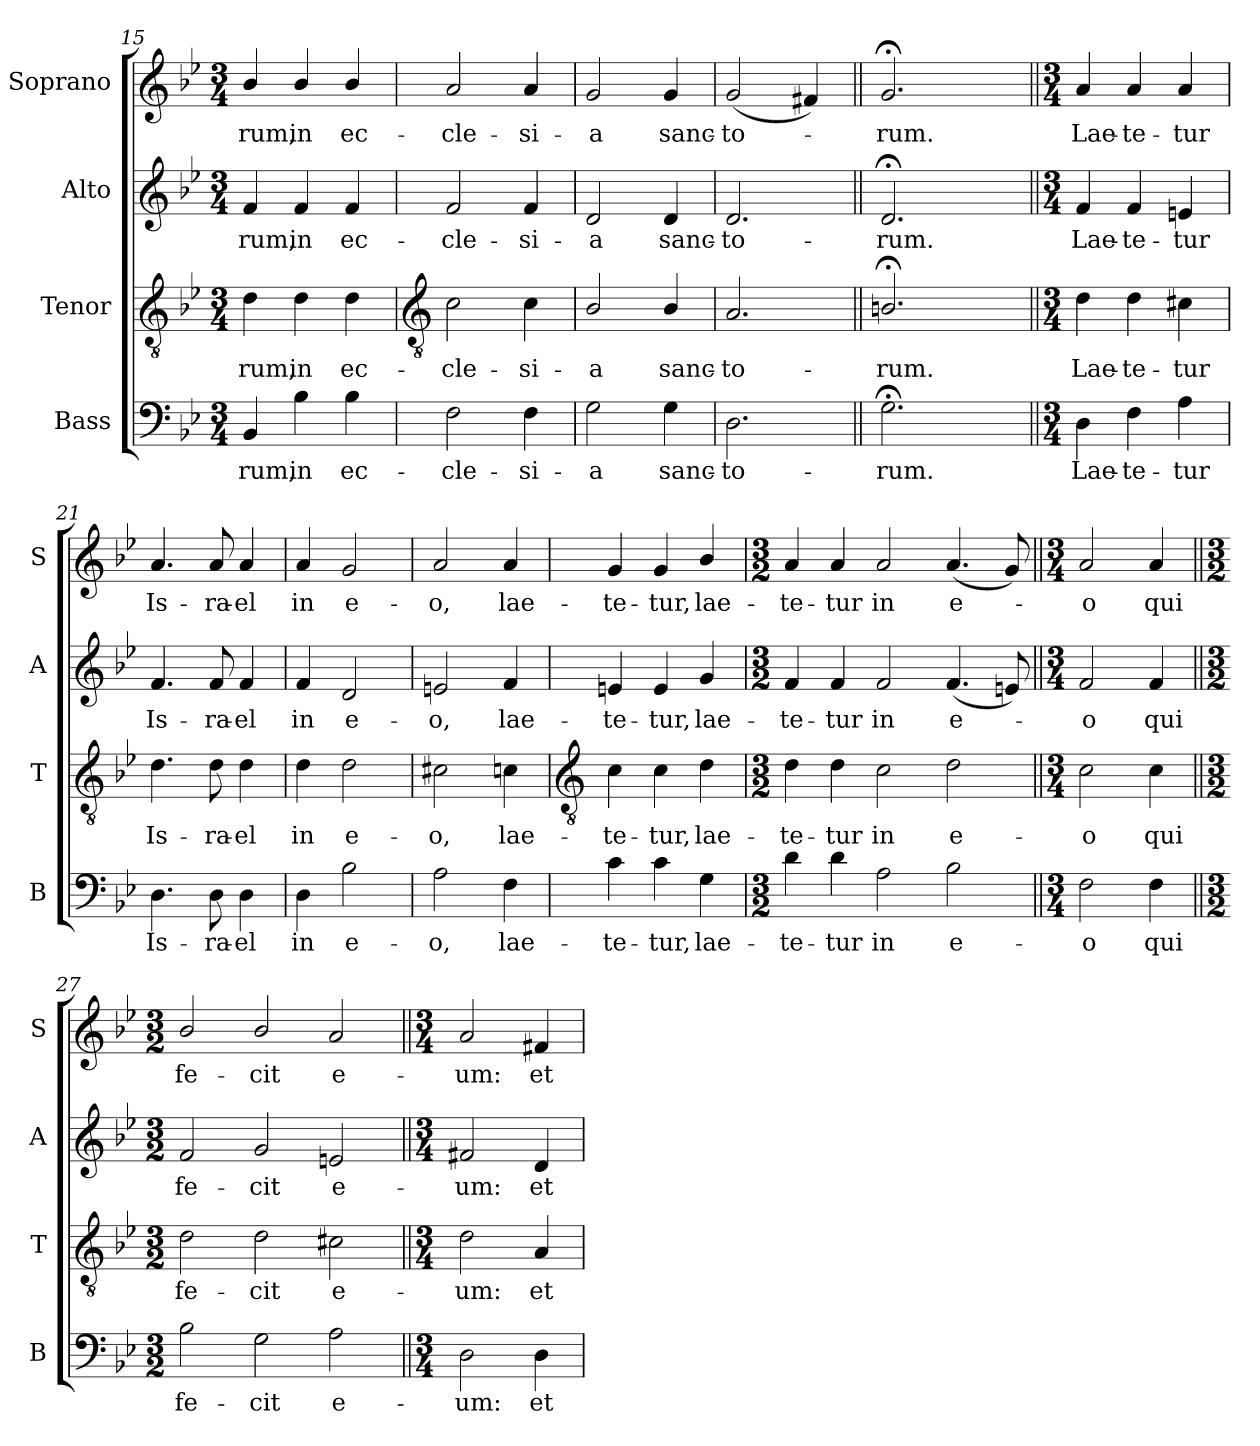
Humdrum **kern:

**kern	**text	**kern	**text	**kern	**text	**kern	**text
*part4	*part4	*part3	*part3	*part2	*part2	*part1	*part1
*staff4	*staff4	*staff3	*staff3	*staff2	*staff2	*staff1	*staff1
*I"Bass	*	*I"Tenor	*	*I"Alto	*	*I"Soprano	*
*I'B	*	*I'T	*	*I'A	*	*I'S	*
*clefF4	*	*clefGv2	*	*clefG2	*	*clefG2	*
*k[b-e-]	*	*k[b-e-]	*	*k[b-e-]	*	*k[b-e-]	*
*B-:	*	*B-:	*	*B-:	*	*B-:	*
*M3/4	*	*M3/4	*	*M3/4	*	*M3/4	*
=15	=15	=15	=15	=15	=15	=15	=15
!	!LO:LY:b	!	!LO:LY:b	!	!LO:LY:b	!	!LO:LY:b
4BB-	-rum,	4d	-rum,	4f	-rum,	4b-/	rum,
!	!LO:LY:b	!	!LO:LY:b	!	!LO:LY:b	!	!LO:LY:b
4B-	in	4d	in	4f	in	4b-/	in
!	!LO:LY:b	!	!LO:LY:b	!	!LO:LY:b	!	!LO:LY:b
4B-	ec-	4d	ec-	4f	ec-	4b-/	ec-
!!LO:LB:g=z
=16	=16	=16	=16	=16	=16	=16	=16
*	*	*clefGv2	*	*	*	*	*
!	!LO:LY:b	!	!LO:LY:b	!	!LO:LY:b	!	!LO:LY:b
2F	-cle-	2c	-cle-	2f	-cle-	2a	-cle-
!	!LO:LY:b	!	!LO:LY:b	!	!LO:LY:b	!	!LO:LY:b
4F	-si-	4c	-si-	4f	-si-	4a	-si-
=17	=17	=17	=17	=17	=17	=17	=17
!	!LO:LY:b	!	!LO:LY:b	!	!LO:LY:b	!	!LO:LY:b
2G	-a	2B-/	-a	2d	-a	2g	-a
!	!LO:LY:b	!	!LO:LY:b	!	!LO:LY:b	!	!LO:LY:b
4G	sanc-	4B-/	sanc-	4d	sanc-	4g	sanc-
=18	=18	=18	=18	=18	=18	=18	=18
!	!LO:LY:b	!	!LO:LY:b	!	!LO:LY:b	!	!LO:LY:b
2.D	-to-	2.A	-to-	2.d	to-	(<2g	-to-
.	.	.	.	.	.	4f#X)	.
=19||	=19||	=19||	=19||	=19||	=19||	=19||	=19||
!	!LO:LY:b	!	!LO:LY:b	!	!LO:LY:b	!	!LO:LY:b
2.G;<	-rum.	2.Bn;</	-rum.	2.d;<	-rum.	2.g;<	rum.
4ryy	.	4ryy	.	4ryy	.	4ryy	.
=20||	=20||	=20||	=20||	=20||	=20||	=20||	=20||
*M3/4	*	*M3/4	*	*M3/4	*	*M3/4	*
!	!LO:LY:b	!	!LO:LY:b	!	!LO:LY:b	!	!LO:LY:b
4D	Lae-	4d	Lae-	4f	Lae-	4a	Lae-
!	!LO:LY:b	!	!LO:LY:b	!	!LO:LY:b	!	!LO:LY:b
4F	-te-	4d	-te-	4f	-te-	4a	-te-
!	!LO:LY:b	!	!LO:LY:b	!	!LO:LY:b	!	!LO:LY:b
4A	-tur	4c#X	-tur	4en	-tur	4a	-tur
=21	=21	=21	=21	=21	=21	=21	=21
!	!LO:LY:b	!	!LO:LY:b	!	!LO:LY:b	!	!LO:LY:b
4.D	Is-	4.d	Is-	4.f	Is-	4.a	Is-
!	!LO:LY:b	!	!LO:LY:b	!	!LO:LY:b	!	!LO:LY:b
8D	-ra-	8d	-ra-	8f	-ra-	8a	-ra-
!	!LO:LY:b	!	!LO:LY:b	!	!LO:LY:b	!	!LO:LY:b
4D	-el	4d	-el	4f	-el	4a	-el
=22	=22	=22	=22	=22	=22	=22	=22
!	!LO:LY:b	!	!LO:LY:b	!	!LO:LY:b	!	!LO:LY:b
4D	in	4d	in	4f	in	4a	in
!	!LO:LY:b	!	!LO:LY:b	!	!LO:LY:b	!	!LO:LY:b
2B-	e-	2d	e-	2d	e-	2g	e-
=23	=23	=23	=23	=23	=23	=23	=23
!	!LO:LY:b	!	!LO:LY:b	!	!LO:LY:b	!	!LO:LY:b
2A	-o,	2c#X	-o,	2en	-o,	2a	-o,
!	!LO:LY:b	!	!LO:LY:b	!	!LO:LY:b	!	!LO:LY:b
4F	lae-	4cn	lae-	4f	lae-	4a	lae-
!!LO:LB:g=z
=24	=24	=24	=24	=24	=24	=24	=24
*	*	*clefGv2	*	*	*	*	*
!	!LO:LY:b	!	!LO:LY:b	!	!LO:LY:b	!	!LO:LY:b
4c	-te-	4c	-te-	4en	-te-	4g	-te-
!	!LO:LY:b	!	!LO:LY:b	!	!LO:LY:b	!	!LO:LY:b
4c	-tur,	4c	-tur,	4e	-tur,	4g	-tur,
!	!LO:LY:b	!	!LO:LY:b	!	!LO:LY:b	!	!LO:LY:b
4G	lae-	4d	lae-	4g	lae-	4b-/	lae-
=25	=25	=25	=25	=25	=25	=25	=25
*M3/2	*	*M3/2	*	*M3/2	*	*M3/2	*
!	!LO:LY:b	!	!LO:LY:b	!	!LO:LY:b	!	!LO:LY:b
4d	-te-	4d	-te-	4f	-te-	4a	-te-
!	!LO:LY:b	!	!LO:LY:b	!	!LO:LY:b	!	!LO:LY:b
4d	-tur	4d	-tur	4f	-tur	4a	-tur
!	!LO:LY:b	!	!LO:LY:b	!	!LO:LY:b	!	!LO:LY:b
2A	in	2c	in	2f	in	2a	in
!	!LO:LY:b	!	!LO:LY:b	!	!LO:LY:b	!	!LO:LY:b
2B-	e-	2d	e-	(<4.f	e-	(<4.a	e-
.	.	.	.	8en)	.	8g)	.
=26||	=26||	=26||	=26||	=26||	=26||	=26||	=26||
*M3/4	*	*M3/4	*	*M3/4	*	*M3/4	*
!	!LO:LY:b	!	!LO:LY:b	!	!LO:LY:b	!	!LO:LY:b
2F	-o	2c	-o	2f	o	2a	o
!	!LO:LY:b	!	!LO:LY:b	!	!LO:LY:b	!	!LO:LY:b
4F	qui	4c	qui	4f	qui	4a	qui
=27||	=27||	=27||	=27||	=27||	=27||	=27||	=27||
*M3/2	*	*M3/2	*	*M3/2	*	*M3/2	*
!	!LO:LY:b	!	!LO:LY:b	!	!LO:LY:b	!	!LO:LY:b
2B-	fe-	2d	fe-	2f	fe-	2b-/	fe-
!	!LO:LY:b	!	!LO:LY:b	!	!LO:LY:b	!	!LO:LY:b
2G	-cit	2d	-cit	2g	-cit	2b-/	-cit
!	!LO:LY:b	!	!LO:LY:b	!	!LO:LY:b	!	!LO:LY:b
2A	e-	2c#X	e-	2en	e-	2a	e-
=28||	=28||	=28||	=28||	=28||	=28||	=28||	=28||
*M3/4	*	*M3/4	*	*M3/4	*	*M3/4	*
!	!LO:LY:b	!	!LO:LY:b	!	!LO:LY:b	!	!LO:LY:b
2D	-um:	2d	-um:	2f#X	-um:	2a	-um:
!	!LO:LY:b	!	!LO:LY:b	!	!LO:LY:b	!	!LO:LY:b
4D	et	4A	et	4d	et	4f#X	et
=	=	=	=	=	=	=	=
*-	*-	*-	*-	*-	*-	*-	*-
